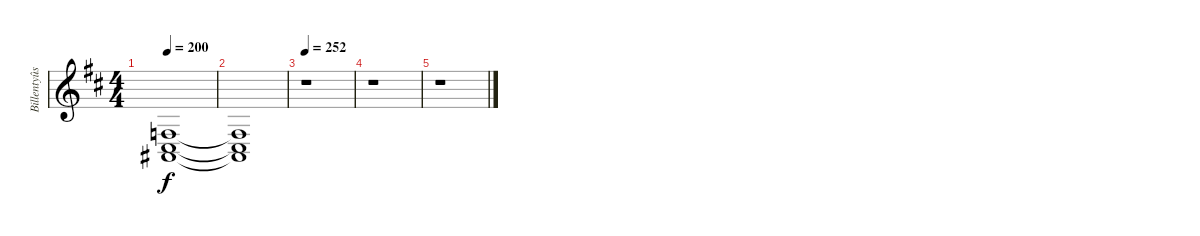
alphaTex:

\track ("Billentyûs (Mats Olausson)" "Billentyûs") {instrument stringensemble1}
\staff {score}
\tuning (E4 B3 G3 D3 A2 E2 B1) {hide}
\ts (4 4)
\tempo 200
\clef g2
\ks d
(3.4{t} 4.5{t} 6.6{t}).1{dy f} |
(3.4{t} 4.5{t} 6.6{t}).1 |
\tempo 252
r.1 |
r.1 |
r.1
